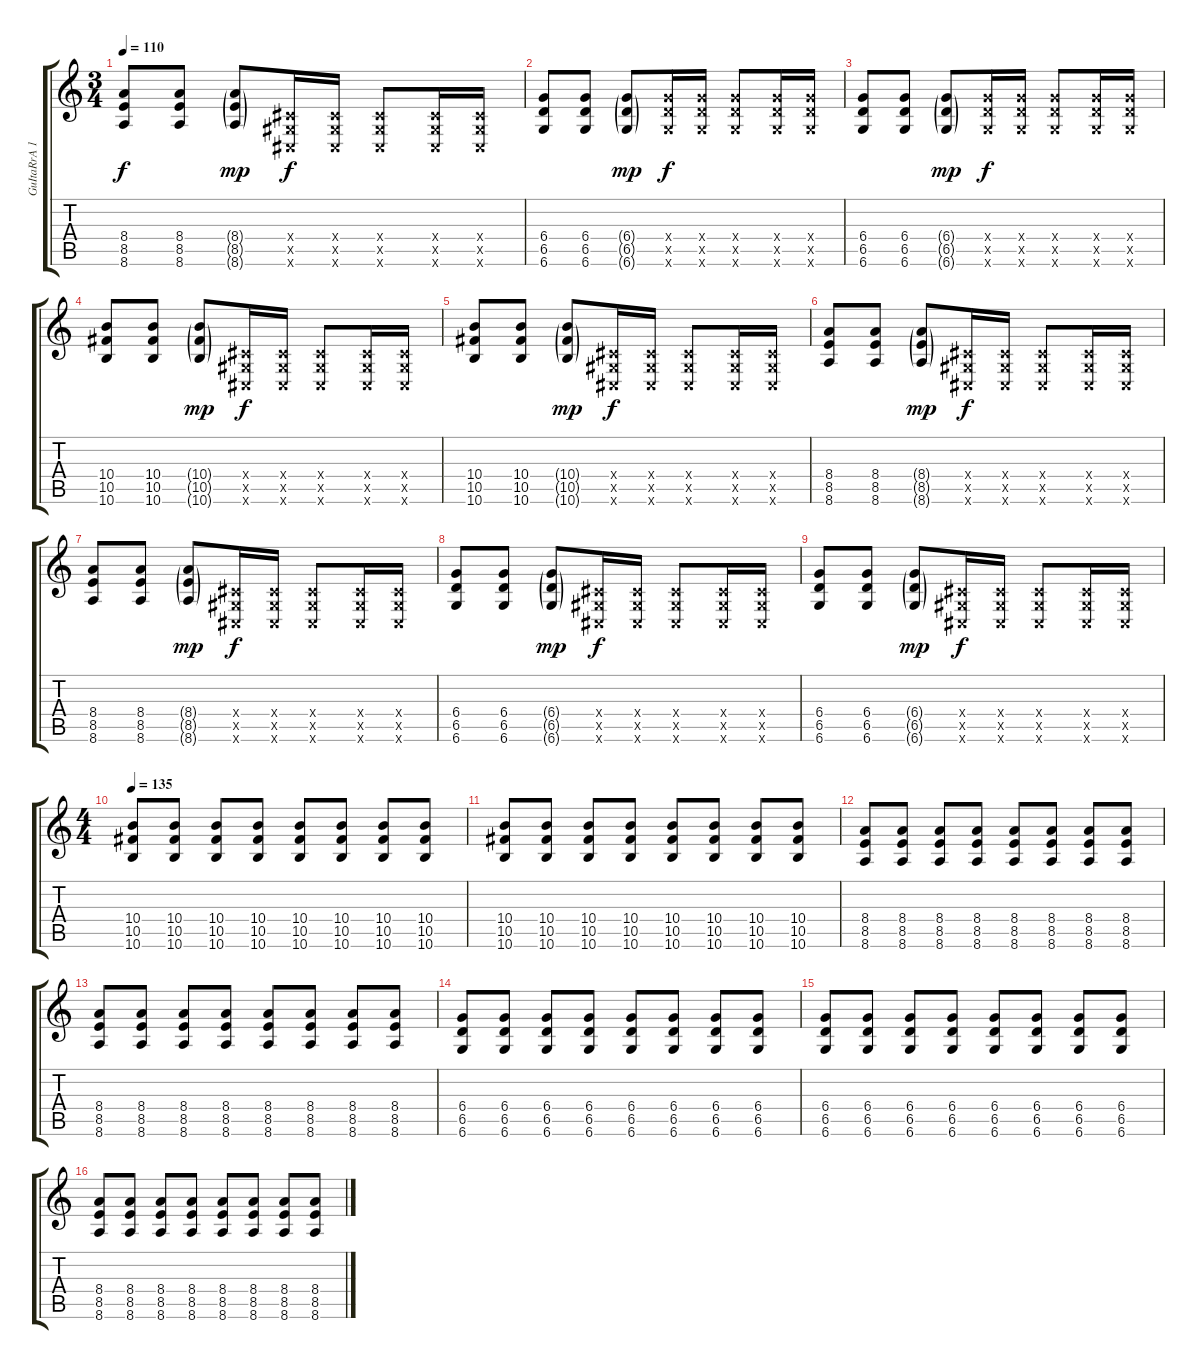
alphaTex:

\track ("GuItaRrA 1" "GuItaRrA 1") {instrument distortionguitar}
\staff {score tabs}
\tuning (Eb4 Bb3 Gb3 Db3 Ab2 Db2) {hide}
\ts (3 4)
\tempo 110
\clef g2
\ks c
(8.4 8.5 8.6).8{dy f} (8.4 8.5 8.6).8 (8.4{g} 8.5{g} 8.6{g}).8{dy mp} (0.4{x} 0.5{x} 0.6{x}).16{dy f} (0.4{x} 0.5{x} 0.6{x}).16 (0.4{x} 0.5{x} 0.6{x}).8 (0.4{x} 0.5{x} 0.6{x}).16 (0.4{x} 0.5{x} 0.6{x}).16 |
(6.4 6.5 6.6).8 (6.4 6.5 6.6).8 (6.4{g} 6.5{g} 6.6{g}).8{dy mp} (6.4{x} 6.5{x} 6.6{x}).16{dy f} (6.4{x} 6.5{x} 6.6{x}).16 (6.4{x} 6.5{x} 6.6{x}).8 (6.4{x} 6.5{x} 6.6{x}).16 (6.4{x} 6.5{x} 6.6{x}).16 |
(6.4 6.5 6.6).8 (6.4 6.5 6.6).8 (6.4{g} 6.5{g} 6.6{g}).8{dy mp} (6.4{x} 6.5{x} 6.6{x}).16{dy f} (6.4{x} 6.5{x} 6.6{x}).16 (6.4{x} 6.5{x} 6.6{x}).8 (6.4{x} 6.5{x} 6.6{x}).16 (6.4{x} 6.5{x} 6.6{x}).16 |
(10.4 10.5 10.6).8 (10.4 10.5 10.6).8 (10.4{g} 10.5{g} 10.6{g}).8{dy mp} (0.4{x} 0.5{x} 0.6{x}).16{dy f} (0.4{x} 0.5{x} 0.6{x}).16 (0.4{x} 0.5{x} 0.6{x}).8 (0.4{x} 0.5{x} 0.6{x}).16 (0.4{x} 0.5{x} 0.6{x}).16 |
(10.4 10.5 10.6).8 (10.4 10.5 10.6).8 (10.4{g} 10.5{g} 10.6{g}).8{dy mp} (0.4{x} 0.5{x} 0.6{x}).16{dy f} (0.4{x} 0.5{x} 0.6{x}).16 (0.4{x} 0.5{x} 0.6{x}).8 (0.4{x} 0.5{x} 0.6{x}).16 (0.4{x} 0.5{x} 0.6{x}).16 |
(8.4 8.5 8.6).8 (8.4 8.5 8.6).8 (8.4{g} 8.5{g} 8.6{g}).8{dy mp} (0.4{x} 0.5{x} 0.6{x}).16{dy f} (0.4{x} 0.5{x} 0.6{x}).16 (0.4{x} 0.5{x} 0.6{x}).8 (0.4{x} 0.5{x} 0.6{x}).16 (0.4{x} 0.5{x} 0.6{x}).16 |
(8.4 8.5 8.6).8 (8.4 8.5 8.6).8 (8.4{g} 8.5{g} 8.6{g}).8{dy mp} (0.4{x} 0.5{x} 0.6{x}).16{dy f} (0.4{x} 0.5{x} 0.6{x}).16 (0.4{x} 0.5{x} 0.6{x}).8 (0.4{x} 0.5{x} 0.6{x}).16 (0.4{x} 0.5{x} 0.6{x}).16 |
(6.4 6.5 6.6).8 (6.4 6.5 6.6).8 (6.4{g} 6.5{g} 6.6{g}).8{dy mp} (0.4{x} 0.5{x} 0.6{x}).16{dy f} (0.4{x} 0.5{x} 0.6{x}).16 (0.4{x} 0.5{x} 0.6{x}).8 (0.4{x} 0.5{x} 0.6{x}).16 (0.4{x} 0.5{x} 0.6{x}).16 |
(6.4 6.5 6.6).8 (6.4 6.5 6.6).8 (6.4{g} 6.5{g} 6.6{g}).8{dy mp} (0.4{x} 0.5{x} 0.6{x}).16{dy f} (0.4{x} 0.5{x} 0.6{x}).16 (0.4{x} 0.5{x} 0.6{x}).8 (0.4{x} 0.5{x} 0.6{x}).16 (0.4{x} 0.5{x} 0.6{x}).16 |
\ts (4 4)
\tempo 135
(10.4 10.5 10.6).8 (10.4 10.5 10.6).8 (10.4 10.5 10.6).8 (10.4 10.5 10.6).8 (10.4 10.5 10.6).8 (10.4 10.5 10.6).8 (10.4 10.5 10.6).8 (10.4 10.5 10.6).8 |
(10.4 10.5 10.6).8 (10.4 10.5 10.6).8 (10.4 10.5 10.6).8 (10.4 10.5 10.6).8 (10.4 10.5 10.6).8 (10.4 10.5 10.6).8 (10.4 10.5 10.6).8 (10.4 10.5 10.6).8 |
(8.4 8.5 8.6).8 (8.4 8.5 8.6).8 (8.4 8.5 8.6).8 (8.4 8.5 8.6).8 (8.4 8.5 8.6).8 (8.4 8.5 8.6).8 (8.4 8.5 8.6).8 (8.4 8.5 8.6).8 |
(8.4 8.5 8.6).8 (8.4 8.5 8.6).8 (8.4 8.5 8.6).8 (8.4 8.5 8.6).8 (8.4 8.5 8.6).8 (8.4 8.5 8.6).8 (8.4 8.5 8.6).8 (8.4 8.5 8.6).8 |
(6.4 6.5 6.6).8 (6.4 6.5 6.6).8 (6.4 6.5 6.6).8 (6.4 6.5 6.6).8 (6.4 6.5 6.6).8 (6.4 6.5 6.6).8 (6.4 6.5 6.6).8 (6.4 6.5 6.6).8 |
(6.4 6.5 6.6).8 (6.4 6.5 6.6).8 (6.4 6.5 6.6).8 (6.4 6.5 6.6).8 (6.4 6.5 6.6).8 (6.4 6.5 6.6).8 (6.4 6.5 6.6).8 (6.4 6.5 6.6).8 |
(8.4 8.5 8.6).8 (8.4 8.5 8.6).8 (8.4 8.5 8.6).8 (8.4 8.5 8.6).8 (8.4 8.5 8.6).8 (8.4 8.5 8.6).8 (8.4 8.5 8.6).8 (8.4 8.5 8.6).8
